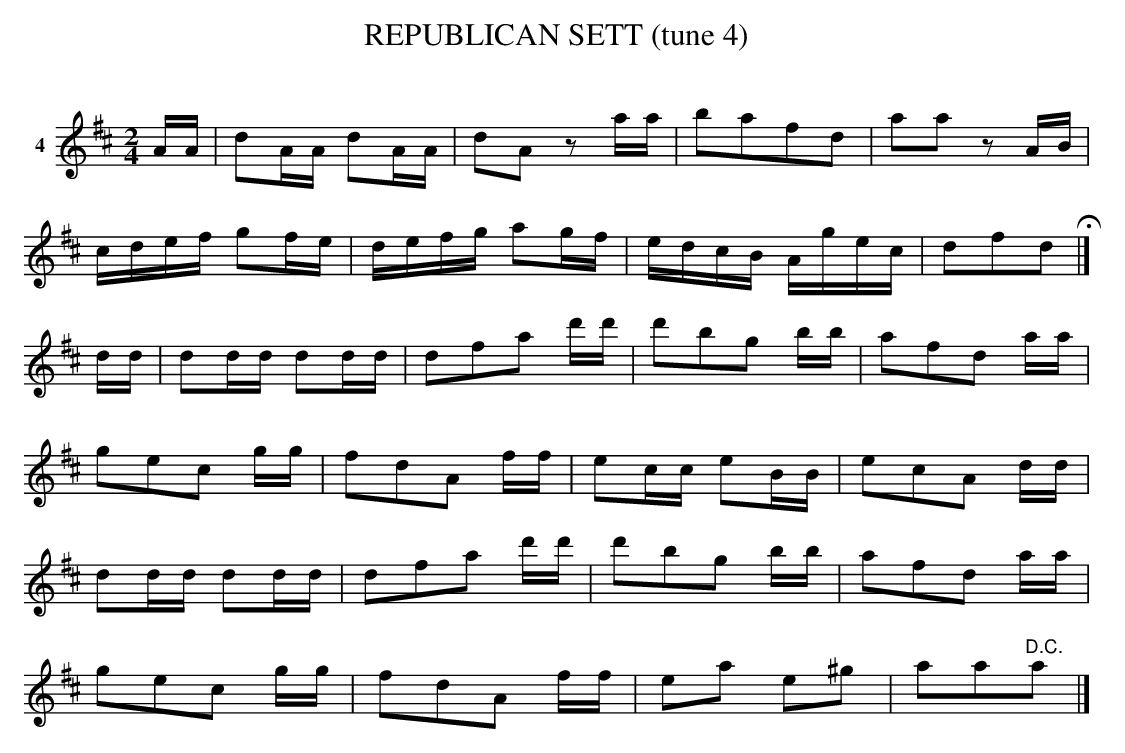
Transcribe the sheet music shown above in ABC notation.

X:1
T: REPUBLICAN SETT (tune 4)
C:
M: 2/4
L: 1/16
K: D
V: 1 name="4"
AA |d2AA d2AA | d2A2 z2aa | b2a2f2d2 | a2a2 z2AB |
cdef g2fe | defg a2gf | edcB Agec | d2f2d2 H|]
dd |d2dd d2dd | d2f2a2 d'd' | d'2b2g2 bb | a2f2d2 aa |
g2e2c2 gg | f2d2A2 ff | e2cc e2BB | e2c2A2 dd |
d2dd d2dd | d2f2a2 d'd' | d'2b2g2 bb | a2f2d2 aa |
g2e2c2 gg | f2d2A2 ff | e2a2 e2^g2 | a2a2"^D.C."a2 |]
